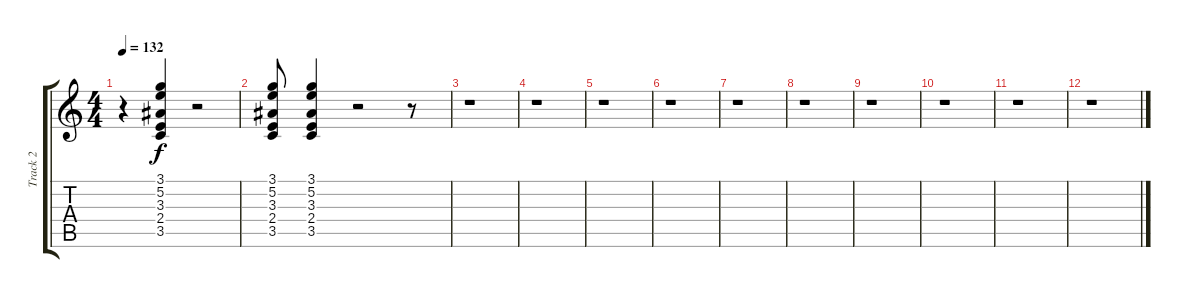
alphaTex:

\track ("Track 2" "Track 2") {instrument acousticguitarsteel}
\staff {score tabs}
\tuning (E4 B3 G3 D3 A2 E2) {hide}
\ts (4 4)
\tempo 132
\clef g2
\ks c
r.4{dy f} (3.1 5.2 3.3 2.4 3.5).4 r.2 |
(3.1 5.2 3.3 2.4 3.5).8 (3.1 5.2 3.3 2.4 3.5).4 r.2 r.8 |
r.1 |
r.1 |
r.1 |
r.1 |
r.1 |
r.1 |
r.1 |
r.1 |
r.1 |
r.1
